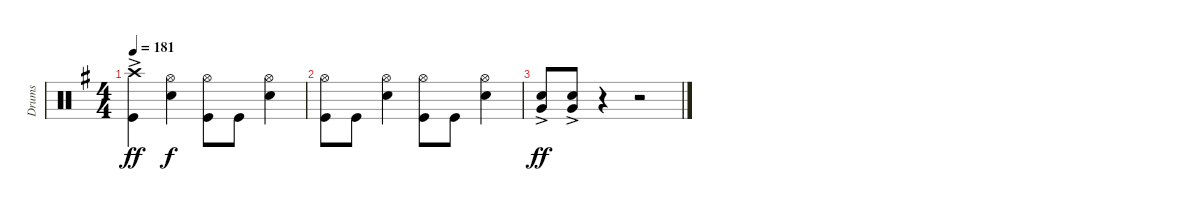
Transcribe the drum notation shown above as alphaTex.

\track ("Drums" "Drums") {instrument percussion}
\staff {score}
\articulation defaults
\ts (4 4)
\tempo 181
\clef neutral
\ks g
("Crash high (hit)"{ac} "Kick (hit)").4{dy ff} ("Hi-Hat (open)" "Snare (hit) 2").4{dy f} ("Kick (hit)" "Hi-Hat (open)").8 "Kick (hit)".8 ("Hi-Hat (open)" "Snare (hit) 2").4 |
("Kick (hit)" "Hi-Hat (open)").8 "Kick (hit)".8 ("Hi-Hat (open)" "Snare (hit) 2").4 ("Kick (hit)" "Hi-Hat (open)").8 "Kick (hit)".8 ("Hi-Hat (open)" "Snare (hit) 2").4 |
("Snare (hit) 2"{ac} "Very Low Tom (hit)"{ac}).8{dy ff} ("Snare (hit) 2"{ac} "Very Low Tom (hit)"{ac}).8 r.4 r.2
